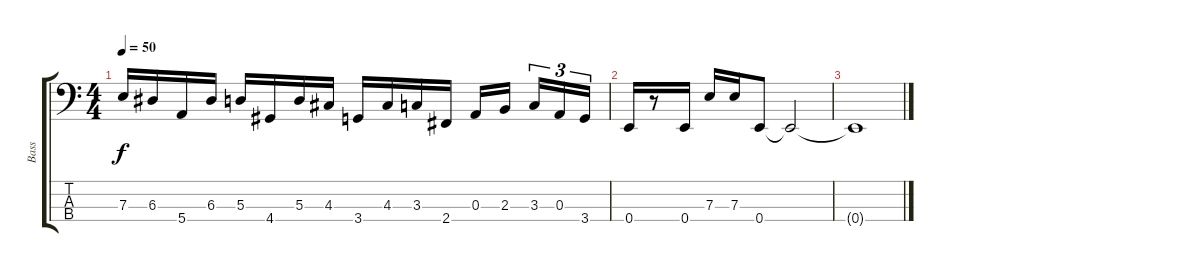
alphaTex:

\track ("Bass" "Bass") {instrument electricbasspick}
\staff {score tabs}
\tuning (G2 D2 A1 E1) {hide}
\ts (4 4)
\tempo 50
\clef f4
\ks c
7.3.16{dy f} 6.3.16 5.4.16 6.3.16 5.3.16 4.4.16 5.3.16 4.3.16 3.4.16 4.3.16 3.3.16 2.4.16 0.3.16 2.3.16{beam splitsecondary} 3.3.16{tu (3 2)} 0.3.16{tu (3 2)} 3.4.16{tu (3 2)} |
0.4.16 r.8 0.4.16 7.3.16 7.3.16 0.4.8 0.4{t}.2 |
0.4{t}.1
